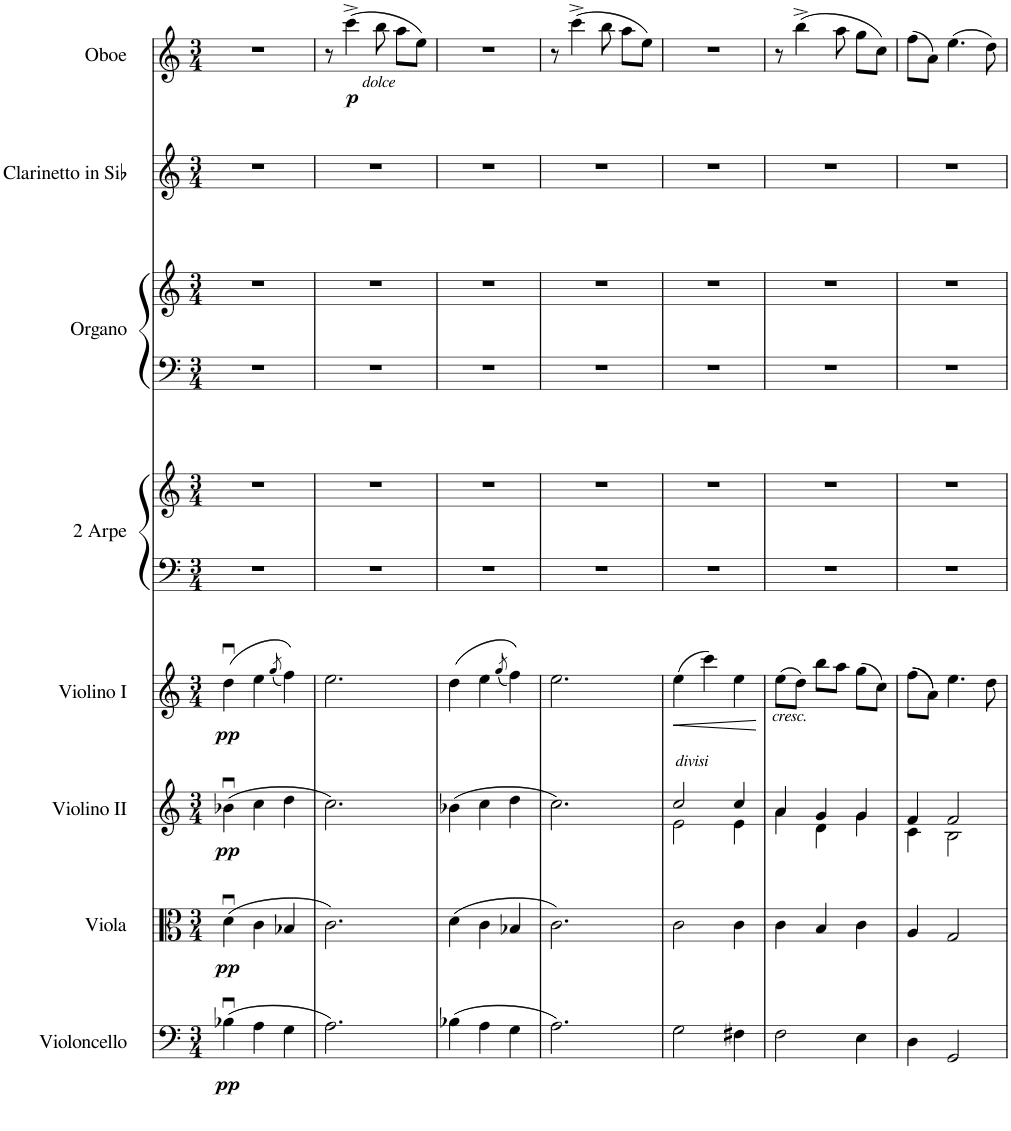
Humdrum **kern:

**kern	**dynam	**kern	**dynam	**kern	**dynam	**kern	**dynam	**kern	**kern	**kern	**kern	**kern	**kern	**dynam
*part8	*part8	*part7	*part7	*part6	*part6	*part5	*part5	*part4	*part4	*part3	*part3	*part2	*part1	*part1
*staff10	*staff10	*staff9	*staff9	*staff8	*staff8	*staff7	*staff7	*staff6	*staff5	*staff4	*staff3	*staff2	*staff1	*staff1
*I"Violoncello	*	*I"Viola	*	*I"Violino II	*	*I"Violino I	*	*I"2 Arpe	*	*I"Organo	*	*I"Clarinetto in Sib	*I"Oboe	*
*	*	*I'Vla.	*	*I'Vl. II	*	*I'Vl. I	*	*I'Arp.	*	*I'Org.	*	*I'Cl. Sib	*I'Ob.	*
*clefF4	*	*clefC3	*	*clefG2	*	*clefG2	*	*clefF4	*clefG2	*clefF4	*clefG2	*clefG2	*clefG2	*
*	*	*	*	*	*	*	*	*	*	*	*	*Trd1c2	*	*
*k[]	*	*k[]	*	*k[]	*	*k[]	*	*k[]	*k[]	*k[]	*k[]	*k[]	*k[]	*
*M3/4	*	*M3/4	*	*M3/4	*	*M3/4	*	*M3/4	*M3/4	*M3/4	*M3/4	*M3/4	*M3/4	*
=1	=1	=1	=1	=1	=1	=1	=1	=1	=1	=1	=1	=1	=1	=1
!	!LO:DY:b	!	!LO:DY:b	!	!LO:DY:b	!	!LO:DY:b	!	!	!	!	!	!	!
(4B-Xu\	pp	(4du\	pp	(4b-Xu\	pp	(4ddu\	pp	2.r	2.r	2.r	2.r	2.r	2.r	.
4A\	.	4c\	.	4cc\	.	4ee\	.	.	.	.	.	.	.	.
.	.	.	.	.	.	(8qgg/	.	.	.	.	.	.	.	.
4G\	.	4B-X/	.	4dd\	.	4ff\))	.	.	.	.	.	.	.	.
=2	=2	=2	=2	=2	=2	=2	=2	=2	=2	=2	=2	=2	=2	=2
2.A\)	.	2.c\)	.	2.cc\)	.	2.ee\	.	2.r	2.r	2.r	2.r	2.r	8r	.
!	!	!	!	!	!	!	!	!	!	!	!	!	!LO:TX:b:i:t=dolce	!
!	!	!	!	!	!	!	!	!	!	!	!	!	!	!LO:DY:b
.	.	.	.	.	.	.	.	.	.	.	.	.	(4ccc^\	p
.	.	.	.	.	.	.	.	.	.	.	.	.	8bb\	.
.	.	.	.	.	.	.	.	.	.	.	.	.	8aa\L	.
.	.	.	.	.	.	.	.	.	.	.	.	.	8ee\J)	.
=3	=3	=3	=3	=3	=3	=3	=3	=3	=3	=3	=3	=3	=3	=3
(4B-X\	.	(4d\	.	(4b-X\	.	(4dd\	.	2.r	2.r	2.r	2.r	2.r	2.r	.
4A\	.	4c\	.	4cc\	.	4ee\	.	.	.	.	.	.	.	.
.	.	.	.	.	.	(8qgg/	.	.	.	.	.	.	.	.
4G\	.	4B-X/	.	4dd\	.	4ff\))	.	.	.	.	.	.	.	.
=4	=4	=4	=4	=4	=4	=4	=4	=4	=4	=4	=4	=4	=4	=4
2.A\)	.	2.c\)	.	2.cc\)	.	2.ee\	.	2.r	2.r	2.r	2.r	2.r	8r	.
.	.	.	.	.	.	.	.	.	.	.	.	.	(4ccc^\	.
.	.	.	.	.	.	.	.	.	.	.	.	.	8bb\	.
.	.	.	.	.	.	.	.	.	.	.	.	.	8aa\L	.
.	.	.	.	.	.	.	.	.	.	.	.	.	8ee\J)	.
=5	=5	=5	=5	=5	=5	=5	=5	=5	=5	=5	=5	=5	=5	=5
*	*	*	*	*^	*	*	*	*	*	*	*	*	*	*
!	!	!	!	!LO:TX:a:i:t=divisi	!	!	!	!	!	!	!	!	!	!	!
!	!	!	!	!	!	!	!	!LO:HP:b	!	!	!	!	!	!	!
2G\	.	2c\	.	2cc/	2e\	.	(4ee\	<	2.r	2.r	2.r	2.r	2.r	2.r	.
.	.	.	.	.	.	.	4ccc\)	.	.	.	.	.	.	.	.
4F#X\	.	4c\	.	4cc/	4e\	.	4ee\	.	.	.	.	.	.	.	.
*	*	*	*	*v	*v	*	*	*	*	*	*	*	*	*	*
.	.	.	.	.	.	.	[	.	.	.	.	.	.	.
=6	=6	=6	=6	=6	=6	=6	=6	=6	=6	=6	=6	=6	=6	=6
*	*	*	*	*^	*	*	*	*	*	*	*	*	*	*
!	!	!	!	!	!	!	!LO:TX:b:i:t=cresc.	!	!	!	!	!	!	!	!
2F\	.	4c\	.	4a/	4a\	.	(8ee\L	.	2.r	2.r	2.r	2.r	2.r	8r	.
.	.	.	.	.	.	.	8dd\J)	.	.	.	.	.	.	(4bb^\	.
.	.	4B/	.	4g/	4d\	.	8bb\L	.	.	.	.	.	.	.	.
.	.	.	.	.	.	.	8aa\J	.	.	.	.	.	.	8aa\	.
4E\	.	4c\	.	4g/	4g\	.	(8gg\L	.	.	.	.	.	.	8gg\L	.
.	.	.	.	.	.	.	8cc\J)	.	.	.	.	.	.	8cc\J)	.
=7	=7	=7	=7	=7	=7	=7	=7	=7	=7	=7	=7	=7	=7	=7	=7
4D\	.	4A/	.	4f/	4c\	.	((8ff\L	.	2.r	2.r	2.r	2.r	2.r	(8ff\L	.
.	.	.	.	.	.	.	8a\J))	.	.	.	.	.	.	8a\J)	.
2GG/	.	2G/	.	2f/	2B\	.	4.ee\	.	.	.	.	.	.	(4.ee\	.
.	.	.	.	.	.	.	8dd\	.	.	.	.	.	.	8dd\)	.
*	*	*	*	*v	*v	*	*	*	*	*	*	*	*	*	*
=	=	=	=	=	=	=	=	=	=	=	=	=	=	=
*-	*-	*-	*-	*-	*-	*-	*-	*-	*-	*-	*-	*-	*-	*-
